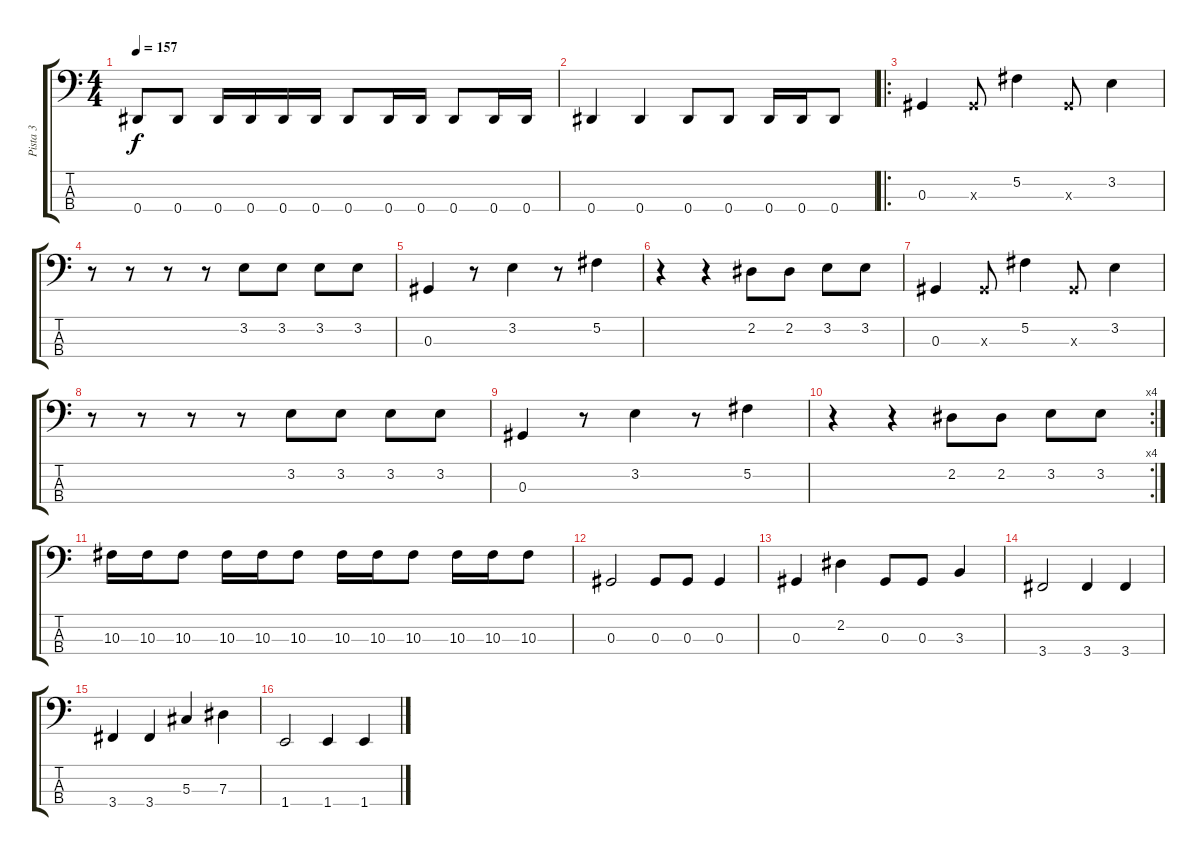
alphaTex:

\track ("Pista 3" "Pista 3") {instrument electricbasspick}
\staff {score tabs}
\tuning (Gb2 Db2 Ab1 Eb1) {hide}
\ts (4 4)
\tempo 157
\clef f4
\ks c
0.4.8{dy f} 0.4.8 0.4.16 0.4.16 0.4.16 0.4.16 0.4.8 0.4.16 0.4.16 0.4.8 0.4.16 0.4.16 |
0.4.4 0.4.4 0.4.8 0.4.8 0.4.16 0.4.16 0.4.8 |
\ro
0.3.4 0.3{x}.8 5.2.4 0.3{x}.8 3.2.4 |
r.8 r.8 r.8 r.8 3.2.8 3.2.8 3.2.8 3.2.8 |
0.3.4 r.8 3.2.4 r.8 5.2.4 |
r.4 r.4 2.2.8 2.2.8 3.2.8 3.2.8 |
0.3.4 0.3{x}.8 5.2.4 0.3{x}.8 3.2.4 |
r.8 r.8 r.8 r.8 3.2.8 3.2.8 3.2.8 3.2.8 |
0.3.4 r.8 3.2.4 r.8 5.2.4 |
\rc 4
r.4 r.4 2.2.8 2.2.8 3.2.8 3.2.8 |
10.3.16 10.3.16 10.3.8 10.3.16 10.3.16 10.3.8 10.3.16 10.3.16 10.3.8 10.3.16 10.3.16 10.3.8 |
0.3.2 0.3.8 0.3.8 0.3.4 |
0.3.4 2.2.4 0.3.8 0.3.8 3.3.4 |
3.4.2 3.4.4 3.4.4 |
3.4.4 3.4.4 5.3.4 7.3.4 |
1.4.2 1.4.4 1.4.4
